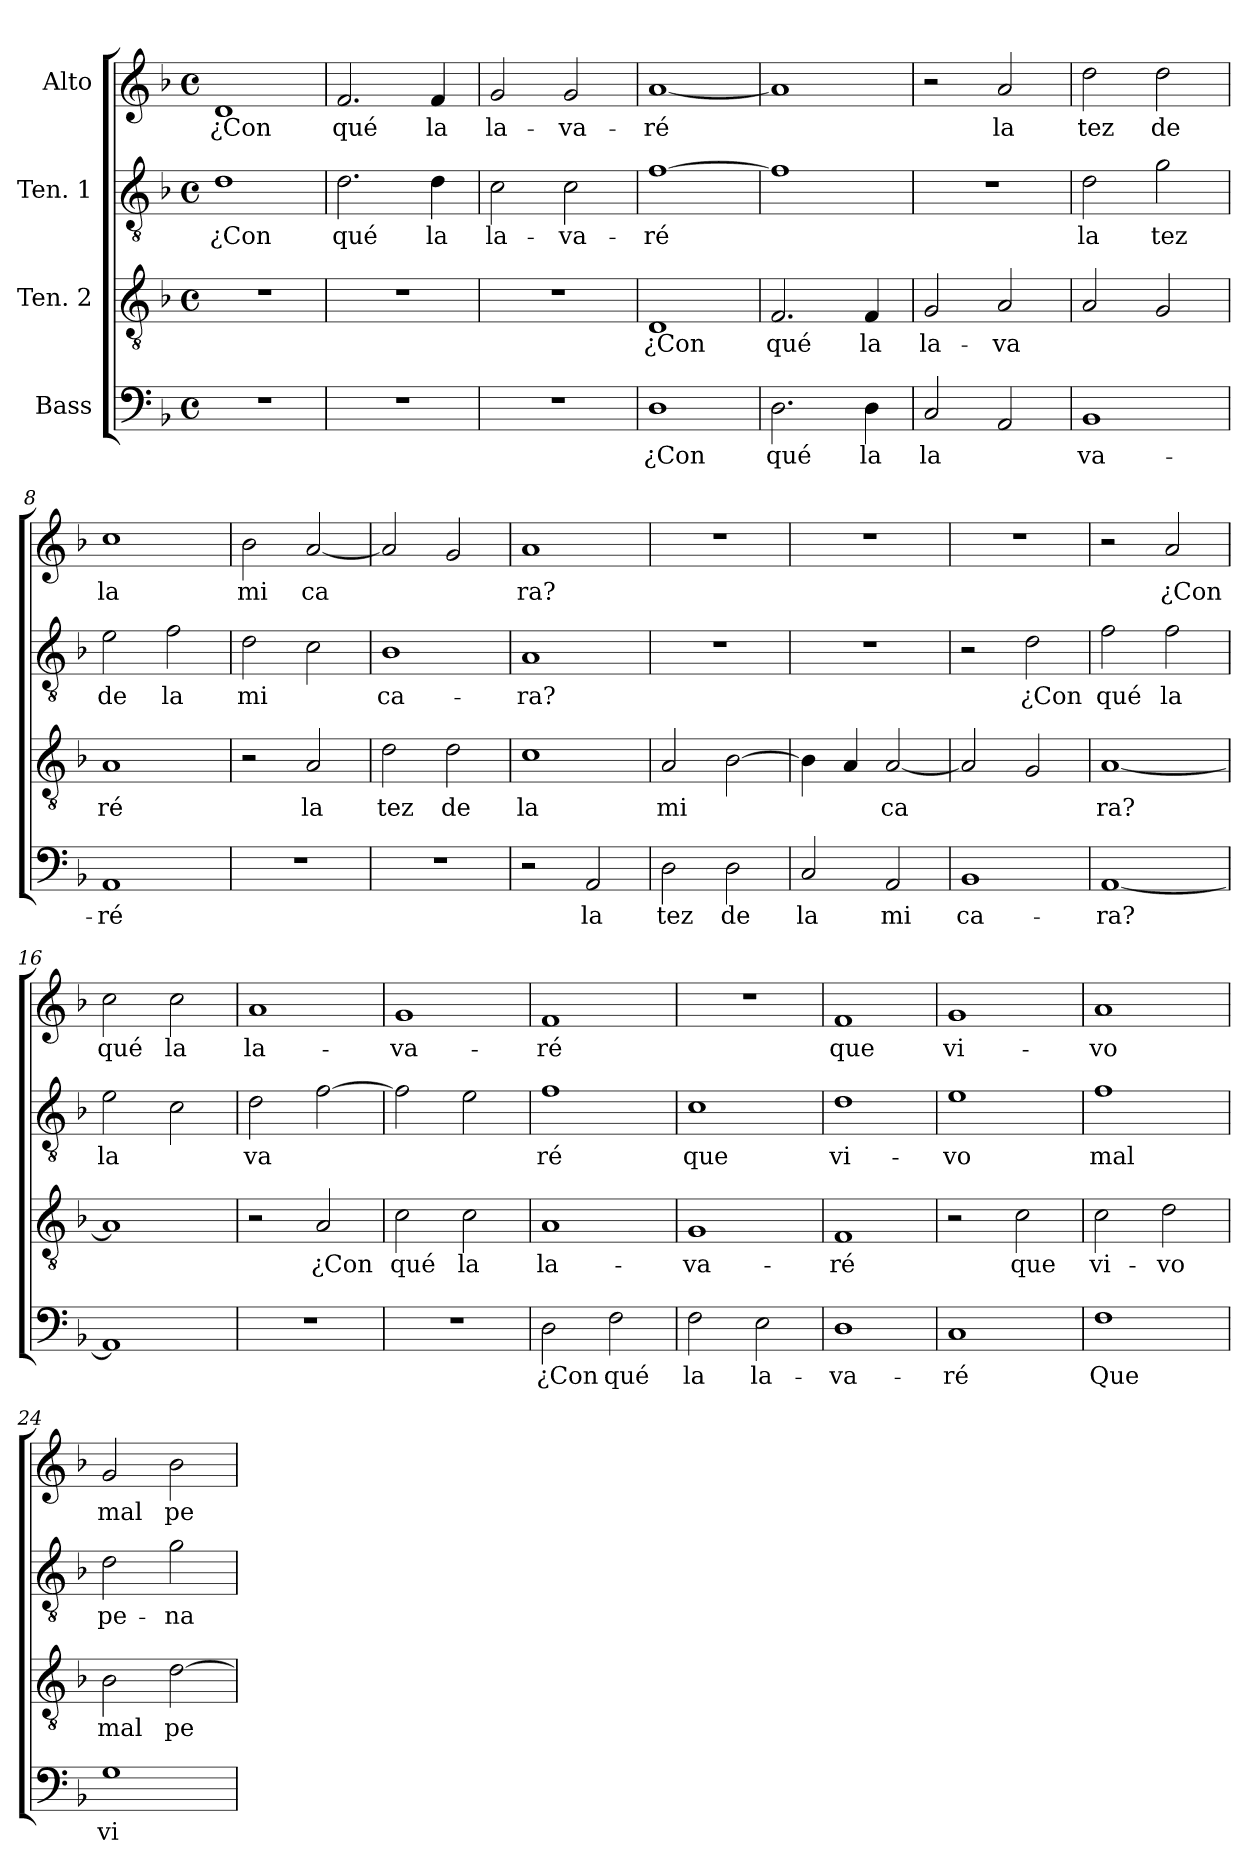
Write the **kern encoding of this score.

**kern	**text	**kern	**text	**kern	**text	**kern	**text
*part4	*part4	*part3	*part3	*part2	*part2	*part1	*part1
*staff4	*staff4	*staff3	*staff3	*staff2	*staff2	*staff1	*staff1
*I"Bass	*	*I"Ten. 2	*	*I"Ten. 1	*	*I"Alto	*
!!LO:PB:g=z
*stria5	*	*stria5	*	*stria5	*	*stria5	*
*clefF4	*	*clefGv2	*	*clefGv2	*	*clefG2	*
*k[b-]	*	*k[b-]	*	*k[b-]	*	*k[b-]	*
*F:	*	*F:	*	*F:	*	*F:	*
*M4/4	*	*M4/4	*	*M4/4	*	*M4/4	*
*met(c)	*	*met(c)	*	*met(c)	*	*met(c)	*
=1	=1	=1	=1	=1	=1	=1	=1
!	!	!	!	!	!LO:LY:b:cj	!	!LO:LY:b:cj
1r	.	1r	.	1d	¿Con	1d	¿Con
=2	=2	=2	=2	=2	=2	=2	=2
!	!	!	!	!	!LO:LY:b:cj	!	!LO:LY:b:cj
1r	.	1r	.	2.d\	qué	2.f/	qué
!	!	!	!	!	!LO:LY:b:cj	!	!LO:LY:b:cj
.	.	.	.	4d\	la	4f/	la
=3	=3	=3	=3	=3	=3	=3	=3
!	!	!	!	!	!LO:LY:b:cj	!	!LO:LY:b:cj
1r	.	1r	.	2c\	la-	2g/	la-
!	!	!	!	!	!LO:LY:b:cj	!	!LO:LY:b:cj
.	.	.	.	2c\	-va-	2g/	-va-
=4	=4	=4	=4	=4	=4	=4	=4
!	!LO:LY:b:cj	!	!LO:LY:b:cj	!	!LO:LY:b:cj	!	!LO:LY:b:cj
1D	¿Con	1D	¿Con	[>1f	-ré	[<1a	-ré
=5	=5	=5	=5	=5	=5	=5	=5
!	!LO:LY:b:cj	!	!LO:LY:b:cj	!	!	!	!
2.D\	qué	2.F/	qué	1f]	.	1a]	.
!	!LO:LY:b:cj	!	!LO:LY:b:cj	!	!	!	!
4D\	la	4F/	la	.	.	.	.
!!LO:LB:g=z
=6	=6	=6	=6	=6	=6	=6	=6
!	!LO:LY:b:cj	!	!LO:LY:b:cj	!	!	!	!
2C/	la	2G/	la-	1r	.	2r	.
!	!LO:LY:b:cj	!	!LO:LY:b:cj	!	!	!	!LO:LY:b:cj
2AA/	-	2A/	-va-	.	.	2a/	la
=7	=7	=7	=7	=7	=7	=7	=7
!	!LO:LY:b:cj	!	!LO:LY:b:cj	!	!LO:LY:b:cj	!	!LO:LY:b:cj
1BB-	-va-	2A/	--	2d\	la	2dd\	tez
!	!	!	!LO:LY:b:cj	!	!LO:LY:b:cj	!	!LO:LY:b:cj
.	.	2G/	--	2g\	tez	2dd\	de
=8	=8	=8	=8	=8	=8	=8	=8
!	!LO:LY:b:cj	!	!LO:LY:b:cj	!	!LO:LY:b:cj	!	!LO:LY:b:cj
1AA	-ré	1A	-ré	2e\	de	1cc	la
!	!	!	!	!	!LO:LY:b:cj	!	!
.	.	.	.	2f\	la	.	.
=9	=9	=9	=9	=9	=9	=9	=9
!	!	!	!	!	!LO:LY:b:cj	!	!LO:LY:b:cj
1r	.	2r	.	2d\	mi	2b-\	mi
!	!	!	!LO:LY:b:cj	!	!LO:LY:b:cj	!	!LO:LY:b:cj
.	.	2A/	la	2c\	-	[<2a/	ca-
=10	=10	=10	=10	=10	=10	=10	=10
!	!	!	!LO:LY:b:cj	!	!LO:LY:b:cj	!	!
1r	.	2d\	tez	1B-	-ca-	2a/]	.
!	!	!	!LO:LY:b:cj	!	!	!	!LO:LY:b:cj
.	.	2d\	de	.	.	2g/	--
!!LO:LB:g=z
=11	=11	=11	=11	=11	=11	=11	=11
!	!	!	!LO:LY:b:cj	!	!LO:LY:b:cj	!	!LO:LY:b:cj
2r	.	1c	la	1A	-ra?	1a	-ra?
!	!LO:LY:b:cj	!	!	!	!	!	!
2AA/	la	.	.	.	.	.	.
=12	=12	=12	=12	=12	=12	=12	=12
!	!LO:LY:b:cj	!	!LO:LY:b:cj	!	!	!	!
2D\	tez	2A/	mi	1r	.	1r	.
!	!LO:LY:b:cj	!	!LO:LY:b:cj	!	!	!	!
2D\	de	[>2B-\	-	.	.	.	.
=13	=13	=13	=13	=13	=13	=13	=13
!	!LO:LY:b:cj	!	!	!	!	!	!
2C/	la	4B-\]	.	1r	.	1r	.
!	!	!	!LO:LY:b:cj	!	!	!	!
.	.	4A/	--	.	.	.	.
!	!LO:LY:b:cj	!	!LO:LY:b:cj	!	!	!	!
2AA/	mi	[<2A/	-ca-	.	.	.	.
=14	=14	=14	=14	=14	=14	=14	=14
!	!LO:LY:b:cj	!	!	!	!	!	!
1BB-	ca-	2A/]	.	2r	.	1r	.
!	!	!	!LO:LY:b:cj	!	!LO:LY:b:cj	!	!
.	.	2G/	--	2d\	¿Con	.	.
=15	=15	=15	=15	=15	=15	=15	=15
!	!LO:LY:b:cj	!	!LO:LY:b:cj	!	!LO:LY:b:cj	!	!
[<1AA	-ra?	[<1A	-ra?	2f\	qué	2r	.
!	!	!	!	!	!LO:LY:b:cj	!	!LO:LY:b:cj
.	.	.	.	2f\	la	2a/	¿Con
=16	=16	=16	=16	=16	=16	=16	=16
!	!	!	!	!	!LO:LY:b:cj	!	!LO:LY:b:cj
1AA]	.	1A]	.	2e\	la	2cc\	qué
!	!	!	!	!	!LO:LY:b:cj	!	!LO:LY:b:cj
.	.	.	.	2c\	-	2cc\	la
!!LO:LB:g=z
=17	=17	=17	=17	=17	=17	=17	=17
!	!	!	!	!	!LO:LY:b:cj	!	!LO:LY:b:cj
1r	.	2r	.	2d\	-va	1a	la-
!	!	!	!LO:LY:b:cj	!	!LO:LY:b:cj	!	!
.	.	2A/	¿Con	[>2f\	-	.	.
=18	=18	=18	=18	=18	=18	=18	=18
!	!	!	!LO:LY:b:cj	!	!	!	!LO:LY:b:cj
1r	.	2c\	qué	2f\]	.	1g	-va-
!	!	!	!LO:LY:b:cj	!	!LO:LY:b:cj	!	!
.	.	2c\	la	2e\	--	.	.
=19	=19	=19	=19	=19	=19	=19	=19
!	!LO:LY:b:cj	!	!LO:LY:b:cj	!	!LO:LY:b:cj	!	!LO:LY:b:cj
2D\	¿Con	1A	la-	1f	-ré	1f	-ré
!	!LO:LY:b:cj	!	!	!	!	!	!
2F\	qué	.	.	.	.	.	.
=20	=20	=20	=20	=20	=20	=20	=20
!	!LO:LY:b:cj	!	!LO:LY:b:cj	!	!LO:LY:b:cj	!	!
2F\	la	1G	-va-	1c	que	1r	.
!	!LO:LY:b:cj	!	!	!	!	!	!
2E\	la-	.	.	.	.	.	.
=21	=21	=21	=21	=21	=21	=21	=21
!	!LO:LY:b:cj	!	!LO:LY:b:cj	!	!LO:LY:b:cj	!	!LO:LY:b:cj
1D	-va-	1F	-ré	1d	vi-	1f	que
=22	=22	=22	=22	=22	=22	=22	=22
!	!LO:LY:b:cj	!	!	!	!LO:LY:b:cj	!	!LO:LY:b:cj
1C	-ré	2r	.	1e	-vo	1g	vi-
!	!	!	!LO:LY:b:cj	!	!	!	!
.	.	2c\	que	.	.	.	.
!!LO:PB:g=z
=23	=23	=23	=23	=23	=23	=23	=23
!	!LO:LY:b:cj	!	!LO:LY:b:cj	!	!LO:LY:b:cj	!	!LO:LY:b:cj
1F	Que	2c\	vi-	1f	mal	1a	-vo
!	!	!	!LO:LY:b:cj	!	!	!	!
.	.	2d\	-vo	.	.	.	.
=24	=24	=24	=24	=24	=24	=24	=24
!	!LO:LY:b:cj	!	!LO:LY:b:cj	!	!LO:LY:b:cj	!	!LO:LY:b:cj
1G	vi-	2B-\	mal	2d\	pe-	2g/	mal
!	!	!	!LO:LY:b:cj	!	!LO:LY:b:cj	!	!LO:LY:b:cj
.	.	[>2d\	pe-	2g\	-na	2b-\	pe-
=	=	=	=	=	=	=	=
*-	*-	*-	*-	*-	*-	*-	*-
